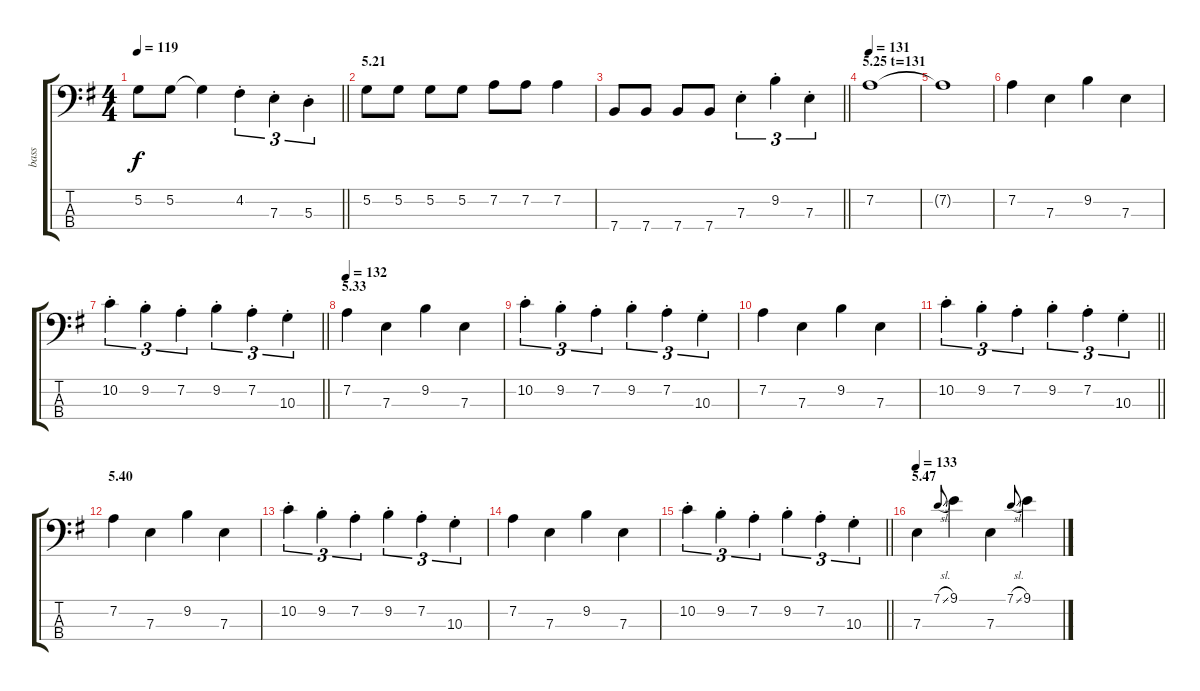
\track ("bass" "bass") {instrument electricbassfinger}
\staff {score tabs}
\tuning (G2 D2 A1 E1) {hide}
\ts (4 4)
\tempo 119
\clef f4
\barLineRight lightlight
\ks g
5.2.8{dy f} 5.2.8 5.2{t}.4 4.2{st}.4{tu (3 2)} 7.3{st}.4{tu (3 2)} 5.3{st}.4{tu (3 2)} |
\section ("" "5.21")
5.2.8 5.2.8 5.2.8 5.2.8 7.2.8 7.2.8 7.2.4 |
\barLineRight lightlight
7.4.8 7.4.8 7.4.8 7.4.8 7.3{st}.4{tu (3 2)} 9.2{st}.4{tu (3 2)} 7.3{st}.4{tu (3 2)} |
\section ("" "5.25 t=131")
\tempo 131
7.2.1 |
7.2{t}.1 |
7.2.4 7.3.4 9.2.4 7.3.4 |
\barLineRight lightlight
10.2{st}.4{tu (3 2)} 9.2{st}.4{tu (3 2)} 7.2{st}.4{tu (3 2)} 9.2{st}.4{tu (3 2)} 7.2{st}.4{tu (3 2)} 10.3{st}.4{tu (3 2)} |
\section ("" "5.33")
\tempo 132
7.2.4 7.3.4 9.2.4 7.3.4 |
10.2{st}.4{tu (3 2)} 9.2{st}.4{tu (3 2)} 7.2{st}.4{tu (3 2)} 9.2{st}.4{tu (3 2)} 7.2{st}.4{tu (3 2)} 10.3{st}.4{tu (3 2)} |
7.2.4 7.3.4 9.2.4 7.3.4 |
\barLineRight lightlight
10.2{st}.4{tu (3 2)} 9.2{st}.4{tu (3 2)} 7.2{st}.4{tu (3 2)} 9.2{st}.4{tu (3 2)} 7.2{st}.4{tu (3 2)} 10.3{st}.4{tu (3 2)} |
\section ("" "5.40")
7.2.4 7.3.4 9.2.4 7.3.4 |
10.2{st}.4{tu (3 2)} 9.2{st}.4{tu (3 2)} 7.2{st}.4{tu (3 2)} 9.2{st}.4{tu (3 2)} 7.2{st}.4{tu (3 2)} 10.3{st}.4{tu (3 2)} |
7.2.4 7.3.4 9.2.4 7.3.4 |
\barLineRight lightlight
10.2{st}.4{tu (3 2)} 9.2{st}.4{tu (3 2)} 7.2{st}.4{tu (3 2)} 9.2{st}.4{tu (3 2)} 7.2{st}.4{tu (3 2)} 10.3{st}.4{tu (3 2)} |
\section ("" "5.47")
\tempo 133
7.3.4 7.1{sl}.8{gr onbeat} 9.1.4 7.3.4 7.1{sl}.8{gr onbeat} 9.1.4
